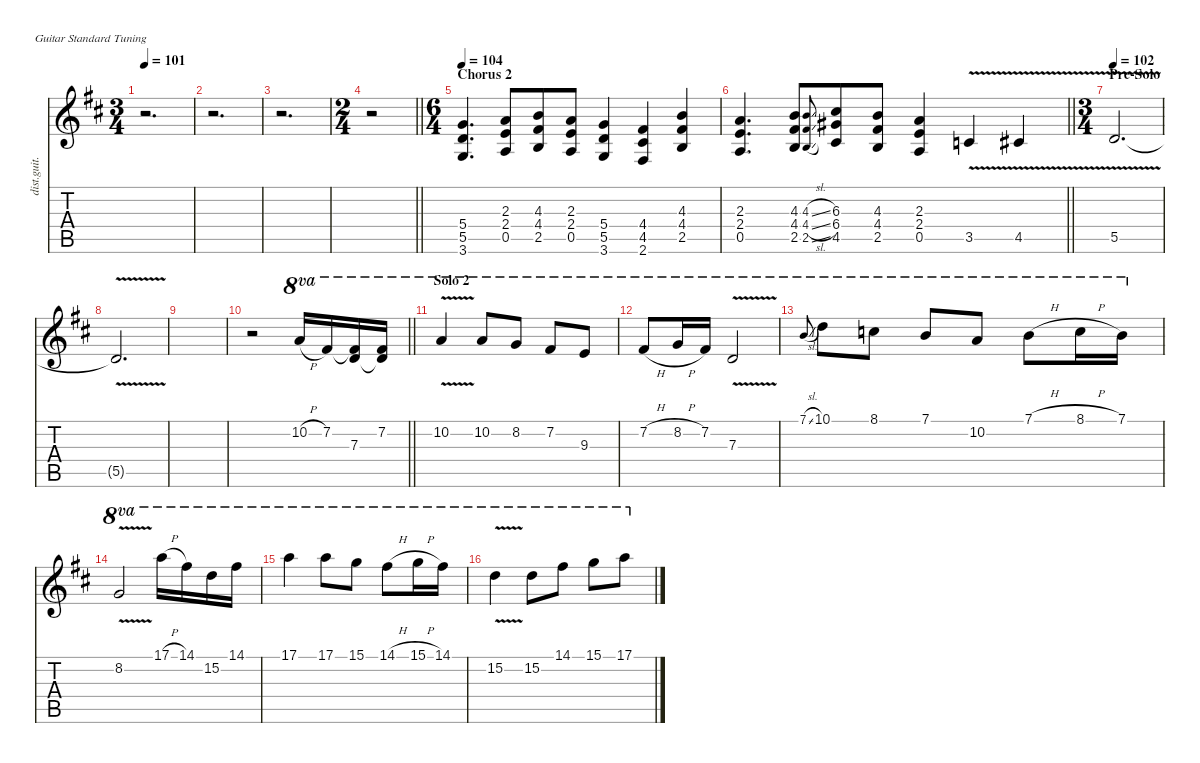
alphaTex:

\defaultSystemsLayout 4
\hideDynamics
\bracketExtendMode nobrackets
\otherSystemsTrackNameOrientation horizontal
\track ("Guitar 4" "dist.guit.") {defaultSystemsLayout 8 instrument electricguitarclean}
\staff {score tabs}
\tuning (E4 B3 G3 D3 A2 E2)
\ts (3 4)
\tempo 101
\clef g2
\ks bminor
r.2{d dy f beam Down} |
r.2{d beam Down} |
r.2{d beam Down} |
\ts (2 4)
\beaming (8 2 2)
\barLineRight lightlight
r.2{beam Down} |
\ts (6 4)
\beaming (8 6 6)
\section ("" "Chorus 2")
\tempo 104
(5.4{acc forcenatural} 5.5{acc forcenatural} 3.6{acc forcenatural}).4{d beam Up} (2.3{acc forcenatural} 2.4{acc forcenatural} 0.5{acc forcenatural}).8{beam Up} (4.3{acc forcenatural} 4.4{acc #} 2.5{acc forcenatural}).8{beam Up} (2.3{acc forcenatural} 2.4{acc forcenatural} 0.5{acc forcenatural}).8{beam Up} (5.4{acc forcenatural} 5.5{acc forcenatural} 3.6{acc forcenatural}).4{beam Up} (4.4{acc #} 4.5{acc #} 2.6{acc #}).4{beam Up} (4.3{acc forcenatural} 4.4{acc #} 2.5{acc forcenatural}).4{beam Up} |
\barLineRight lightlight
(2.3{acc forcenatural} 2.4{acc forcenatural} 0.5{acc forcenatural}).4{d beam Up} (4.3{acc forcenatural} 4.4{acc #} 2.5{acc forcenatural}).8{beam Up} (4.3{sl acc forcenatural} 4.4{sl acc #} 2.5{sl acc forcenatural}).8{gr onbeat dy mf beam Up} (6.3{acc #} 6.4{acc #} 4.5{acc #}).8{dy f beam Up} (4.3{acc forcenatural} 4.4{acc #} 2.5{acc forcenatural}).8{beam Up} (2.3{acc forcenatural} 2.4{acc forcenatural} 0.5{acc forcenatural}).4{beam Up} 3.5{v acc forcenatural}.4{beam Up} 4.5{v acc #}.4{beam Up} |
\ts (3 4)
\beaming (8 2 2 2)
\section ("" "Pre-Solo")
\tempo 102
5.5{v acc forcenatural}.2{d beam Up} |
5.5{v t acc forcenatural}.2{d beam Up} |
|
\barLineRight lightlight
r.2{instrument electricguitarclean beam Down} 10.2{h acc forcenatural}.16{ot 8va dy fff beam Up} 7.2{acc #}.16{ot 8va beam Up} (7.2{t acc #} 7.3{acc forcenatural}).16{ot 8va dy f beam Up} (7.2{acc #} 7.3{t acc forcenatural}).16{ot 8va dy fff beam Up} |
\section ("" "Solo 2")
10.2{v acc forcenatural}.4{ot 8va beam Up} 10.2{acc forcenatural}.8{ot 8va beam Up} 8.2{acc forcenatural}.8{ot 8va beam Up} 7.2{acc #}.8{ot 8va beam Up} 9.3{acc forcenatural}.8{ot 8va beam Up} |
7.2{h acc #}.8{ot 8va beam Up} 8.2{h acc forcenatural}.16{ot 8va beam Up} 7.2{acc #}.16{ot 8va beam Up} 7.3{v acc forcenatural}.2{ot 8va beam Up} |
7.1{sl acc forcenatural}.8{ot 8va gr onbeat dy mf beam Up} 10.1{acc forcenatural}.8{ot 8va dy fff beam Down} 8.1{acc forcenatural}.8{ot 8va beam Down} 7.1{acc forcenatural}.8{ot 8va beam Up} 10.2{acc forcenatural}.8{ot 8va beam Up} 7.1{h acc forcenatural}.8{ot 8va beam Down} 8.1{h acc forcenatural}.16{ot 8va beam Down} 7.1{acc forcenatural}.16{ot 8va beam Down} |
8.2{v acc forcenatural}.2{ot 8va beam Up} 17.1{h acc forcenatural}.16{ot 8va beam Down} 14.1{acc #}.16{ot 8va beam Down} 15.2{acc forcenatural}.16{ot 8va beam Down} 14.1{acc #}.16{ot 8va beam Down} |
17.1{acc forcenatural}.4{ot 8va beam Down} 17.1{acc forcenatural}.8{ot 8va beam Down} 15.1{acc forcenatural}.8{ot 8va beam Down} 14.1{h acc #}.8{ot 8va beam Down} 15.1{h acc forcenatural}.16{ot 8va beam Down} 14.1{acc #}.16{ot 8va beam Down} |
15.2{v acc forcenatural}.4{ot 8va beam Down} 15.2{acc forcenatural}.8{ot 8va beam Down} 14.1{acc #}.8{ot 8va beam Down} 15.1{acc forcenatural}.8{ot 8va beam Down} 17.1{acc forcenatural}.8{ot 8va beam Down}
